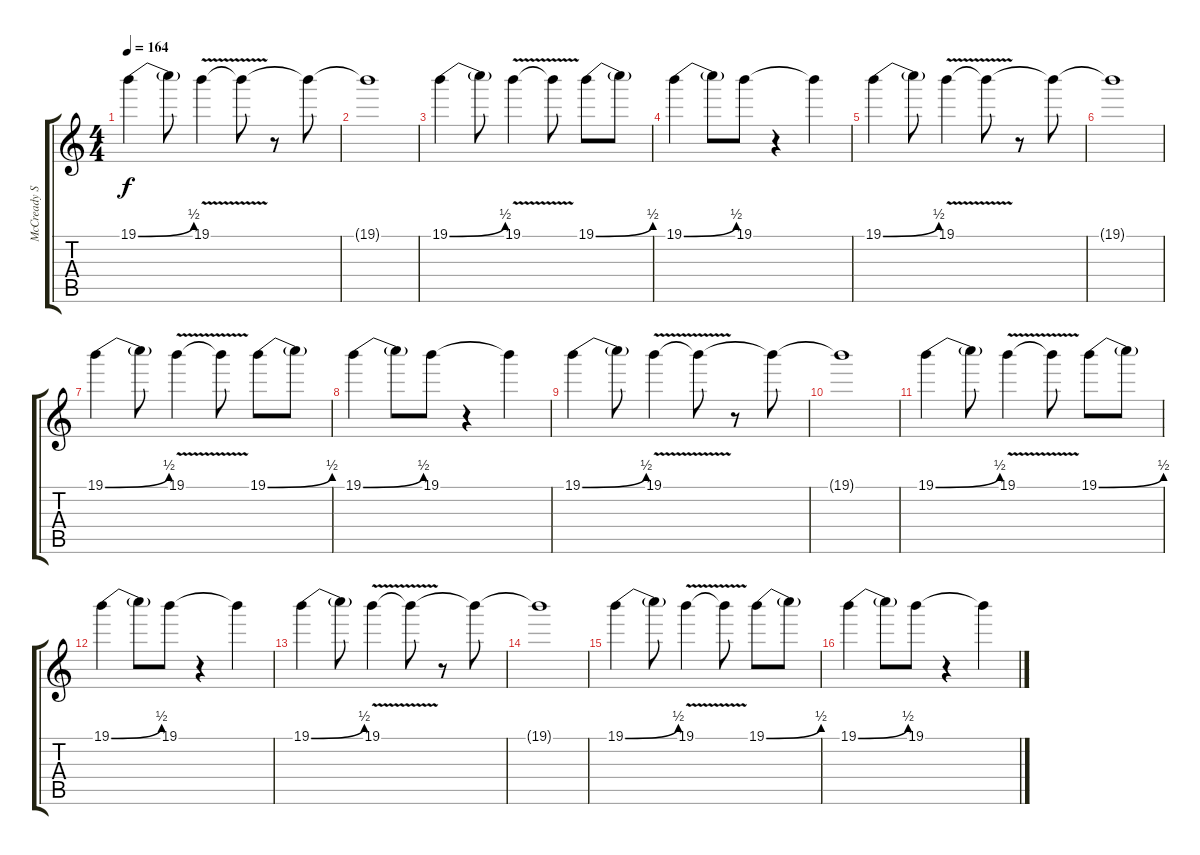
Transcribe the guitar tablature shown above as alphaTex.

\track ("McCready Solo" "McCready S") {instrument overdrivenguitar}
\staff {score tabs}
\tuning (E4 B3 G3 D3 A2 E2) {hide}
\ts (4 4)
\tempo 164
\clef g2
\ks c
19.1{be (bend 0 0 60 2)}.4{dy f} 19.1{t}.8 19.1{v}.4 19.1{t}.8 r.8 19.1{t}.8 |
19.1{t}.1 |
19.1{be (bend 0 0 60 2)}.4 19.1{t}.8 19.1{v}.4 19.1{t}.8 19.1{be (bend 0 0 60 2)}.8 19.1{t}.8 |
19.1{be (bend 0 0 60 2)}.4 19.1{t}.8 19.1.8 r.4 19.1{t}.4 |
19.1{be (bend 0 0 60 2)}.4 19.1{t}.8 19.1{v}.4 19.1{t}.8 r.8 19.1{t}.8 |
19.1{t}.1 |
19.1{be (bend 0 0 60 2)}.4 19.1{t}.8 19.1{v}.4 19.1{t}.8 19.1{be (bend 0 0 60 2)}.8 19.1{t}.8 |
19.1{be (bend 0 0 60 2)}.4 19.1{t}.8 19.1.8 r.4 19.1{t}.4 |
19.1{be (bend 0 0 60 2)}.4 19.1{t}.8 19.1{v}.4 19.1{t}.8 r.8 19.1{t}.8 |
19.1{t}.1 |
19.1{be (bend 0 0 60 2)}.4 19.1{t}.8 19.1{v}.4 19.1{t}.8 19.1{be (bend 0 0 60 2)}.8 19.1{t}.8 |
19.1{be (bend 0 0 60 2)}.4 19.1{t}.8 19.1.8 r.4 19.1{t}.4 |
19.1{be (bend 0 0 60 2)}.4 19.1{t}.8 19.1{v}.4 19.1{t}.8 r.8 19.1{t}.8 |
19.1{t}.1 |
19.1{be (bend 0 0 60 2)}.4 19.1{t}.8 19.1{v}.4 19.1{t}.8 19.1{be (bend 0 0 60 2)}.8 19.1{t}.8 |
19.1{be (bend 0 0 60 2)}.4 19.1{t}.8 19.1.8 r.4 19.1{t}.4
